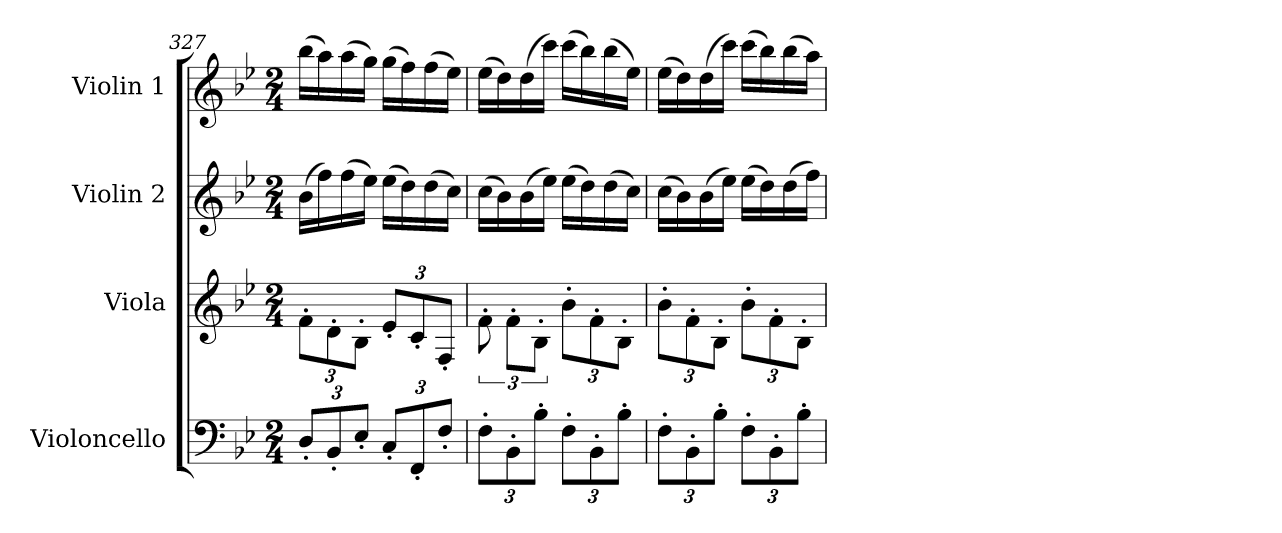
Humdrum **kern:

**kern	**kern	**kern	**kern
*part4	*part3	*part2	*part1
*staff4	*staff3	*staff2	*staff1
*I"Violoncello	*I"Viola	*I"Violin 2	*I"Violin 1
*I'Vc	*I'Vla	*I'Vln	*I'Vln
!!LO:LB:g=z
*clefF4	*clefG2	*clefG2	*clefG2
*k[b-e-]	*k[b-e-]	*k[b-e-]	*k[b-e-]
*M2/4	*M2/4	*M2/4	*M2/4
*Xbrackettup	*Xbrackettup	*	*
=327	=327	=327	=327
12D'/L	12f'\L	(16b-\LL	(16bb-\LL
.	.	16ff\)	16aa\)
12BB-'/	12d'\	.	.
.	.	(16ff\	(16aa\
12E-'/J	12B-'\J	.	.
.	.	16ee-\JJ)	16gg\JJ)
12C'/L	12e-'/L	(16ee-\LL	(16gg\LL
.	.	16dd\)	16ff\)
12FF'/	12c'/	.	.
.	.	(16dd\	(16ff\
12F'/J	12F'/J	.	.
.	.	16cc\JJ)	16ee-\JJ)
=328	=328	=328	=328
*	*brackettup	*	*
12F'\L	12f'\	(16cc\LL	(16ee-\LL
.	.	16b-\)	16dd\)
12BB-'\	12f'\L	.	.
.	.	(16b-\	(16dd\
12B-'\J	12B-'\J	.	.
.	.	16ee-\JJ)	16ccc\JJ)
*	*Xbrackettup	*	*
12F'\L	12b-'\L	(16ee-\LL	(16ccc\LL
.	.	16dd\)	16bb-\)
12BB-'\	12f'\	.	.
.	.	(16dd\	(16bb-\
12B-'\J	12B-'\J	.	.
.	.	16cc\JJ)	16ee-\JJ)
=329	=329	=329	=329
12F'\L	12b-'\L	(16cc\LL	(16ee-\LL
.	.	16b-\)	16dd\)
12BB-'\	12f'\	.	.
.	.	(16b-\	(16dd\
12B-'\J	12B-'\J	.	.
.	.	16ee-\JJ)	16ccc\JJ)
12F'\L	12b-'\L	(16ee-\LL	(16ccc\LL
.	.	16dd\)	16bb-\)
12BB-'\	12f'\	.	.
.	.	(16dd\	(16bb-\
12B-'\J	12B-'\J	.	.
.	.	16ff\JJ)	16aa\JJ)
=	=	=	=
*-	*-	*-	*-
